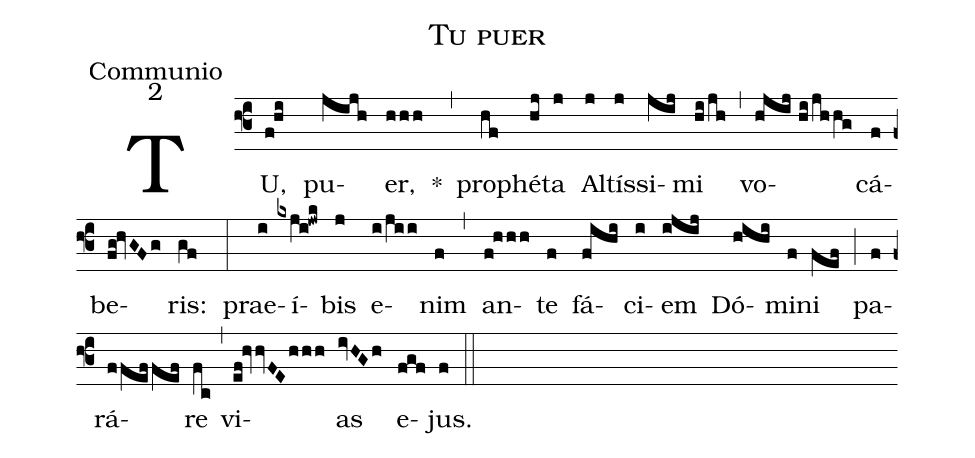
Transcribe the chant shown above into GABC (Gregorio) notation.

name:Tu puer;
office-part:Communio;
mode:2;
%%
(f3) TU,(f!hi) pu(jijh)er,(hhh) *(,) pro(hf)phé(hj)ta(j) Al(j)tís(j)si(jij)mi(hi/jh) (,) vo(hjij//hi/jhhg)cá(f)be(fg!hvGFg)ris:(gf) (:) prae(i)í(kxji!jwk)bis(j) e(i/jii)nim(f) (,) an(f!hhh)te(f) fá(fihi)ci(i)em(ijij) Dó(hihi)mi(f)ni(fef) (;) pa(f)rá(ffeffef)re(fc) (,) vi(ef!hvvFE/hhh)as(ivHGh) e(fgf)jus.(f) (::)
